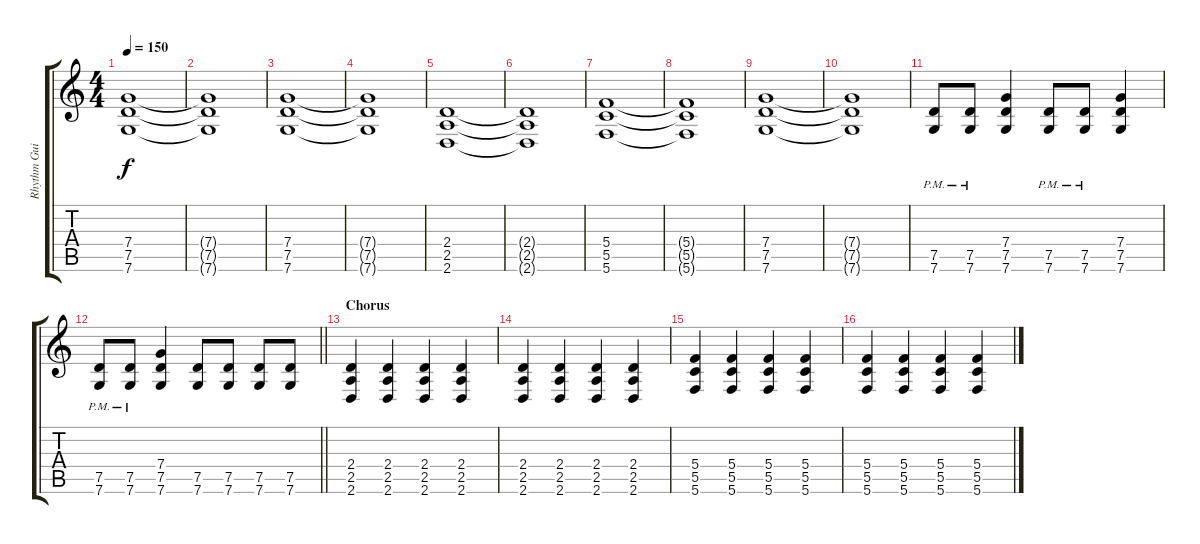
\track ("Rhythm Guitar" "Rhythm Gui") {instrument distortionguitar}
\staff {score tabs}
\tuning (D4 A3 F3 C3 G2 C2) {hide}
\ts (4 4)
\tempo 150
\clef g2
\ks c
(7.4 7.5 7.6).1{dy f} |
(7.4{t} 7.5{t} 7.6{t}).1 |
(7.4 7.5 7.6).1 |
(7.4{t} 7.5{t} 7.6{t}).1 |
(2.4 2.5 2.6).1 |
(2.4{t} 2.5{t} 2.6{t}).1 |
(5.4 5.5 5.6).1 |
(5.4{t} 5.5{t} 5.6{t}).1 |
(7.4 7.5 7.6).1 |
(7.4{t} 7.5{t} 7.6{t}).1 |
(7.5{pm} 7.6{pm}).8 (7.5{pm} 7.6{pm}).8 (7.4 7.5 7.6).4 (7.5{pm} 7.6{pm}).8 (7.5{pm} 7.6{pm}).8 (7.4 7.5 7.6).4 |
\barLineRight lightlight
(7.5{pm} 7.6{pm}).8 (7.5{pm} 7.6{pm}).8 (7.4 7.5 7.6).4 (7.5 7.6).8 (7.5 7.6).8 (7.5 7.6).8 (7.5 7.6).8 |
\section ("" "Chorus")
(2.4 2.5 2.6).4 (2.4 2.5 2.6).4 (2.4 2.5 2.6).4 (2.4 2.5 2.6).4 |
(2.4 2.5 2.6).4 (2.4 2.5 2.6).4 (2.4 2.5 2.6).4 (2.4 2.5 2.6).4 |
(5.4 5.5 5.6).4 (5.4 5.5 5.6).4 (5.4 5.5 5.6).4 (5.4 5.5 5.6).4 |
(5.4 5.5 5.6).4 (5.4 5.5 5.6).4 (5.4 5.5 5.6).4 (5.4 5.5 5.6).4
